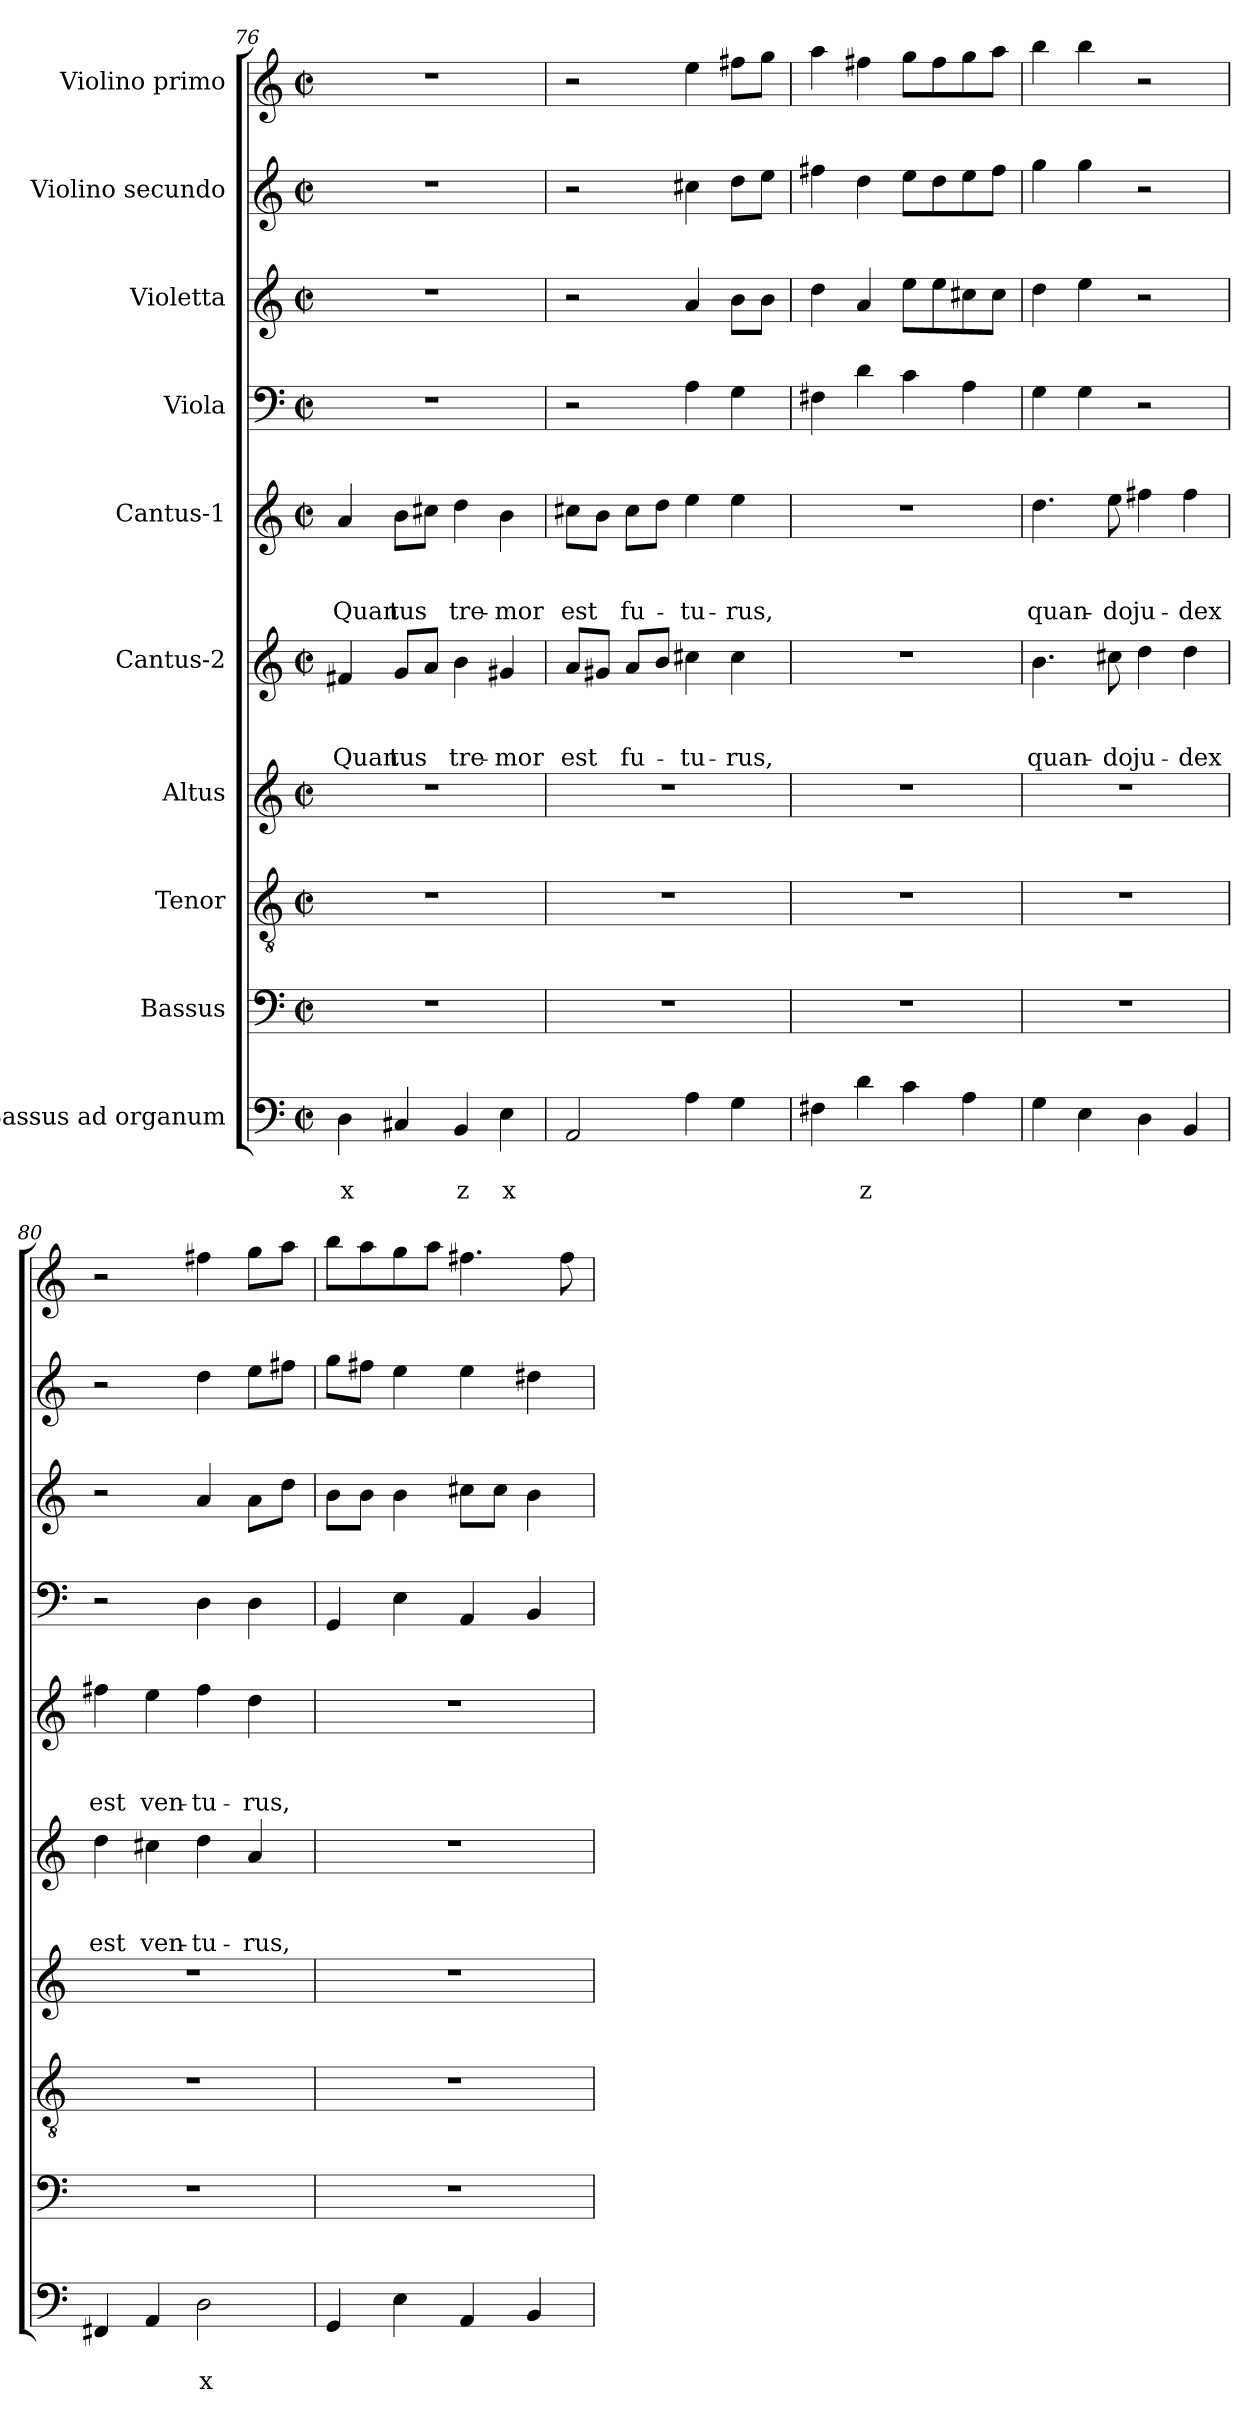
**kern	**text	**text	**kern	**kern	**kern	**kern	**text	**text	**text	**kern	**text	**text	**text	**kern	**kern	**kern	**kern
*part10	*part10	*part10	*part9	*part8	*part7	*part6	*part6	*part6	*part6	*part5	*part5	*part5	*part5	*part4	*part3	*part2	*part1
*staff10	*staff10	*staff10	*staff9	*staff8	*staff7	*staff6	*staff6	*staff6	*staff6	*staff5	*staff5	*staff5	*staff5	*staff4	*staff3	*staff2	*staff1
*I"Bassus ad  organum	*	*	*I"Bassus	*I"Tenor	*I"Altus	*I"Cantus-2	*	*	*	*I"Cantus-1	*	*	*	*I"Viola	*I"Violetta	*I"Violino secundo	*I"Violino primo
!!LO:LB:g=z
*clefF4	*	*	*clefF4	*clefGv2	*clefG2	*clefG2	*	*	*	*clefG2	*	*	*	*clefF4	*clefG2	*clefG2	*clefG2
*k[]	*	*	*k[]	*k[]	*k[]	*k[]	*	*	*	*k[]	*	*	*	*k[]	*k[]	*k[]	*k[]
*C:	*	*	*C:	*C:	*C:	*C:	*	*	*	*C:	*	*	*	*C:	*C:	*C:	*C:
*M2/2	*	*	*M2/2	*M2/2	*M2/2	*M2/2	*	*	*	*M2/2	*	*	*	*M2/2	*M2/2	*M2/2	*M2/2
*met(c|)	*	*	*met(c|)	*met(c|)	*met(c|)	*met(c|)	*	*	*	*met(c|)	*	*	*	*met(c|)	*met(c|)	*met(c|)	*met(c|)
=76	=76	=76	=76	=76	=76	=76	=76	=76	=76	=76	=76	=76	=76	=76	=76	=76	=76
!	!	!LO:LY:b	!	!	!	!	!	!	!LO:LY:b	!	!	!	!LO:LY:b	!	!	!	!
4D\	.	x	1r	1r	1r	4f#X/	.	.	Quan-	4a/	.	.	Quan-	1r	1r	1r	1r
!	!	!	!	!	!	!	!	!	!LO:LY:b	!	!	!	!LO:LY:b	!	!	!	!
4C#X/	.	.	.	.	.	8g/L	.	.	-tus	8b\L	.	.	-tus	.	.	.	.
.	.	.	.	.	.	8a/J	.	.	.	8cc#X\J	.	.	.	.	.	.	.
!	!	!LO:LY:b	!	!	!	!	!	!	!LO:LY:b	!	!	!	!LO:LY:b	!	!	!	!
4BB/	.	z	.	.	.	4b\	.	.	tre-	4dd\	.	.	tre-	.	.	.	.
!	!	!LO:LY:b	!	!	!	!	!	!	!LO:LY:b	!	!	!	!LO:LY:b	!	!	!	!
4E\	.	x	.	.	.	4g#X/	.	.	-mor	4b\	.	.	-mor	.	.	.	.
=77	=77	=77	=77	=77	=77	=77	=77	=77	=77	=77	=77	=77	=77	=77	=77	=77	=77
!	!	!	!	!	!	!	!	!	!LO:LY:b	!	!	!	!LO:LY:b	!	!	!	!
2AA/	.	.	1r	1r	1r	8a/L	.	.	est	8cc#X\L	.	.	est	2r	2r	2r	2r
.	.	.	.	.	.	8g#X/J	.	.	.	8b\J	.	.	.	.	.	.	.
!	!	!	!	!	!	!	!	!	!LO:LY:b	!	!	!	!LO:LY:b	!	!	!	!
.	.	.	.	.	.	8a/L	.	.	fu-	8cc#\L	.	.	fu-	.	.	.	.
.	.	.	.	.	.	8b/J	.	.	.	8dd\J	.	.	.	.	.	.	.
!	!	!	!	!	!	!	!	!	!LO:LY:b	!	!	!	!LO:LY:b	!	!	!	!
4A\	.	.	.	.	.	4cc#X\	.	.	-tu-	4ee\	.	.	-tu-	4A\	4a/	4cc#X\	4ee\
!	!	!	!	!	!	!	!	!	!LO:LY:b	!	!	!	!LO:LY:b	!	!	!	!
4G\	.	.	.	.	.	4cc#\	.	.	-rus,	4ee\	.	.	-rus,	4G\	8b\L	8dd\L	8ff#X\L
.	.	.	.	.	.	.	.	.	.	.	.	.	.	.	8b\J	8ee\J	8gg\J
=78	=78	=78	=78	=78	=78	=78	=78	=78	=78	=78	=78	=78	=78	=78	=78	=78	=78
4F#X\	.	.	1r	1r	1r	1r	.	.	.	1r	.	.	.	4F#X\	4dd\	4ff#X\	4aa\
!	!	!LO:LY:b	!	!	!	!	!	!	!	!	!	!	!	!	!	!	!
4d\	.	z	.	.	.	.	.	.	.	.	.	.	.	4d\	4a/	4dd\	4ff#X\
4c\	.	.	.	.	.	.	.	.	.	.	.	.	.	4c\	8ee\L	8ee\L	8gg\L
.	.	.	.	.	.	.	.	.	.	.	.	.	.	.	8ee\	8dd\	8ff#\
4A\	.	.	.	.	.	.	.	.	.	.	.	.	.	4A\	8cc#X\	8ee\	8gg\
.	.	.	.	.	.	.	.	.	.	.	.	.	.	.	8cc#\J	8ff#\J	8aa\J
=79	=79	=79	=79	=79	=79	=79	=79	=79	=79	=79	=79	=79	=79	=79	=79	=79	=79
!	!	!	!	!	!	!	!	!	!LO:LY:b	!	!	!	!LO:LY:b	!	!	!	!
4G\	.	.	1r	1r	1r	4.b\	.	.	quan-	4.dd\	.	.	quan-	4G\	4dd\	4gg\	4bb\
4E\	.	.	.	.	.	.	.	.	.	.	.	.	.	4G\	4ee\	4gg\	4bb\
!	!	!	!	!	!	!	!	!	!LO:LY:b	!	!	!	!LO:LY:b	!	!	!	!
.	.	.	.	.	.	8cc#X\	.	.	-do	8ee\	.	.	-do	.	.	.	.
!	!	!	!	!	!	!	!	!	!LO:LY:b	!	!	!	!LO:LY:b	!	!	!	!
4D\	.	.	.	.	.	4dd\	.	.	ju-	4ff#X\	.	.	ju-	2r	2r	2r	2r
!	!	!	!	!	!	!	!	!	!LO:LY:b	!	!	!	!LO:LY:b	!	!	!	!
4BB/	.	.	.	.	.	4dd\	.	.	-dex	4ff#\	.	.	-dex	.	.	.	.
=80	=80	=80	=80	=80	=80	=80	=80	=80	=80	=80	=80	=80	=80	=80	=80	=80	=80
!	!	!	!	!	!	!	!	!	!LO:LY:b	!	!	!	!LO:LY:b	!	!	!	!
4FF#X/	.	.	1r	1r	1r	4dd\	.	.	est	4ff#X\	.	.	est	2r	2r	2r	2r
!	!	!	!	!	!	!	!	!	!LO:LY:b	!	!	!	!LO:LY:b	!	!	!	!
4AA/	.	.	.	.	.	4cc#X\	.	.	ven-	4ee\	.	.	ven-	.	.	.	.
!	!	!LO:LY:b	!	!	!	!	!	!	!LO:LY:b	!	!	!	!LO:LY:b	!	!	!	!
2D\	.	x	.	.	.	4dd\	.	.	-tu-	4ff#\	.	.	-tu-	4D\	4a/	4dd\	4ff#X\
!	!	!	!	!	!	!	!	!	!LO:LY:b	!	!	!	!LO:LY:b	!	!	!	!
.	.	.	.	.	.	4a/	.	.	-rus,	4dd\	.	.	-rus,	4D\	8a\L	8ee\L	8gg\L
.	.	.	.	.	.	.	.	.	.	.	.	.	.	.	8dd\J	8ff#X\J	8aa\J
!!LO:PB:g=z
=81	=81	=81	=81	=81	=81	=81	=81	=81	=81	=81	=81	=81	=81	=81	=81	=81	=81
4GG/	.	.	1r	1r	1r	1r	.	.	.	1r	.	.	.	4GG/	8b\L	8gg\L	8bb\L
.	.	.	.	.	.	.	.	.	.	.	.	.	.	.	8b\J	8ff#X\J	8aa\
4E\	.	.	.	.	.	.	.	.	.	.	.	.	.	4E\	4b\	4ee\	8gg\
.	.	.	.	.	.	.	.	.	.	.	.	.	.	.	.	.	8aa\J
4AA/	.	.	.	.	.	.	.	.	.	.	.	.	.	4AA/	8cc#X\L	4ee\	4.ff#X\
.	.	.	.	.	.	.	.	.	.	.	.	.	.	.	8cc#\J	.	.
4BB/	.	.	.	.	.	.	.	.	.	.	.	.	.	4BB/	4b\	4dd#X\	.
.	.	.	.	.	.	.	.	.	.	.	.	.	.	.	.	.	8ff#\
=	=	=	=	=	=	=	=	=	=	=	=	=	=	=	=	=	=
*-	*-	*-	*-	*-	*-	*-	*-	*-	*-	*-	*-	*-	*-	*-	*-	*-	*-
